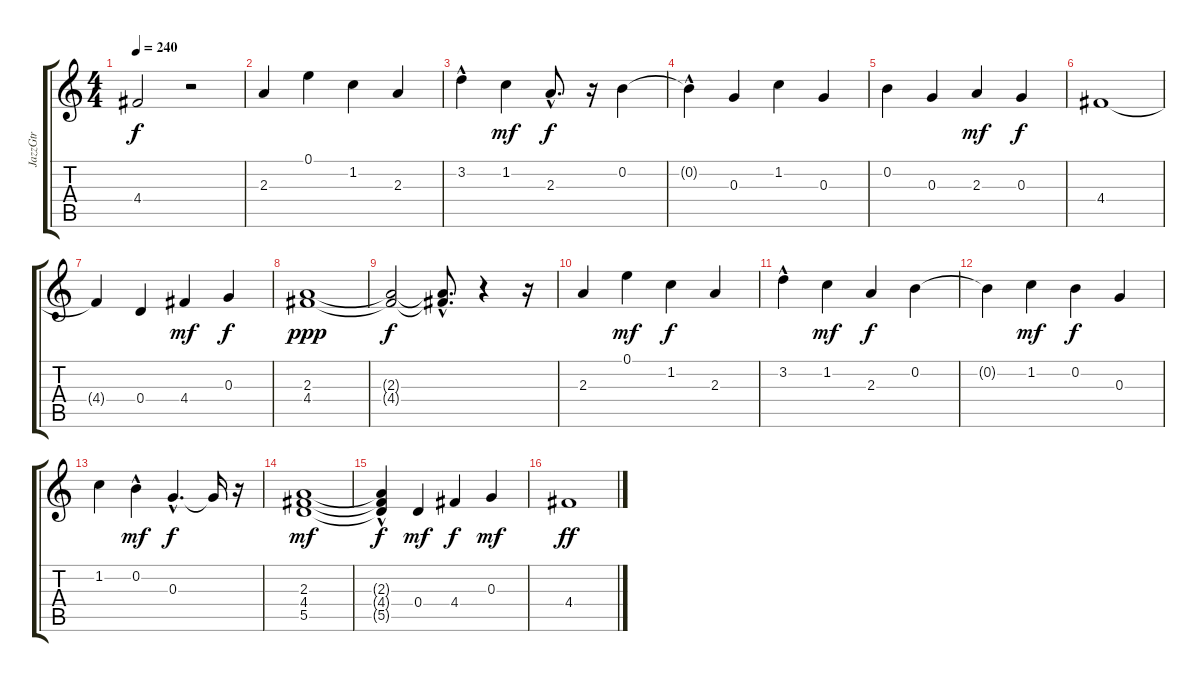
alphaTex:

\track ("JazzGtr" "JazzGtr") {instrument electricguitarjazz}
\staff {score tabs}
\tuning (E4 B3 G3 D3 A2 E2) {hide}
\ts (4 4)
\tempo 240
\clef g2
\ks c
4.4{t}.2{dy f} r.2 |
2.3.4 0.1.4 1.2.4 2.3.4 |
3.2{hac}.4 1.2.4{dy mf volume 8} 2.3{hac}.8{d dy f} r.16 0.2.4{volume 8} |
0.2{hac t}.4 0.3.4{volume 7} 1.2.4{volume 7} 0.3.4 |
0.2.4{volume 7} 0.3.4 2.3.4{dy mf} 0.3.4{dy f volume 7} |
4.4.1 |
4.4{t}.4 0.4.4{volume 6} 4.4.4{dy mf} 0.3.4{dy f} |
(2.3 4.4).1{dy ppp volume 6} |
(2.3{t} 4.4{t}).2{dy f} (2.3{hac t} 4.4{t}).8{d} r.4 r.16 |
2.3.4{volume 6} 0.1.4{dy mf} 1.2.4{dy f} 2.3.4 |
3.2{hac}.4{volume 5} 1.2.4{dy mf volume 5} 2.3.4{dy f volume 5} 0.2.4 |
0.2{t}.4 1.2.4{dy mf volume 5} 0.2.4{dy f volume 5} 0.3.4{volume 5} |
1.2.4 0.2{hac}.4{dy mf volume 4} 0.3{hac}.4{d dy f volume 4} 0.3{t}.16 r.16 |
(2.3 4.4 5.5).1{dy mf} |
(2.3{hac t} 4.4{t} 5.5{t}).4{dy f} 0.4.4{dy mf volume 4} 4.4.4{dy f} 0.3.4{dy mf volume 4} |
4.4.1{dy ff}
